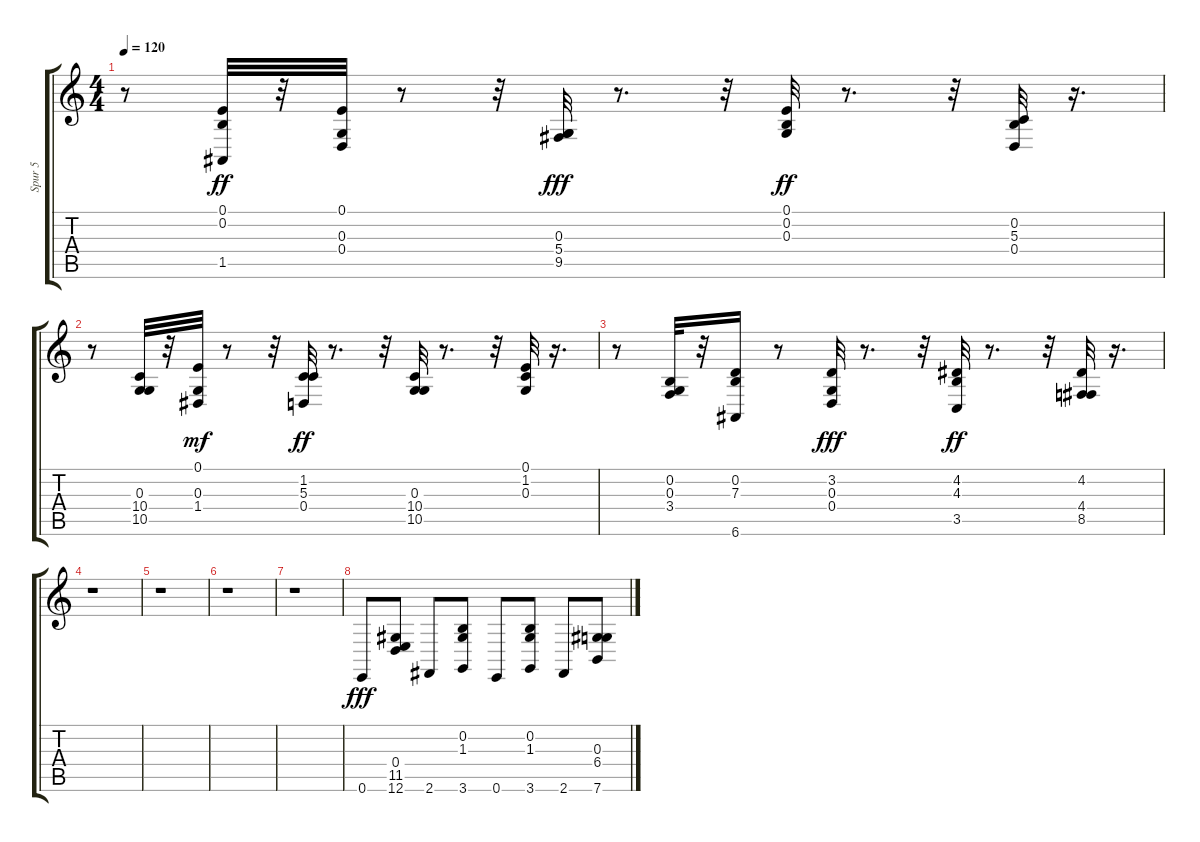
\track ("Spur 5" "Spur 5") {instrument electricgrandpiano}
\staff {score tabs}
\tuning (E4 B3 G3 D3 A2 E2) {hide}
\ts (4 4)
\tempo 120
\clef g2
\ks c
r.8{dy ff} (0.1 0.2 1.5).32 r.32 (0.1 0.3 0.4).32 r.8 r.32 (0.3 5.4 9.5).32{dy fff} r.8{d} r.32 (0.1 0.2 0.3).32{dy ff} r.8{d} r.32 (0.2 5.3 0.4).32 r.16{d} |
r.8 (0.3 10.4 10.5).32 r.32 (0.1 0.3 1.4).32{dy mf} r.8 r.32 (1.2 5.3 0.4).32{dy ff} r.8{d} r.32 (0.3 10.4 10.5).32 r.8{d} r.32 (0.1 1.2 0.3).32 r.16{d} |
r.8 (0.2 0.3 3.4).32 r.32 (0.2 7.3 6.6).16 r.8 (3.2 0.3 0.4).32{dy fff} r.8{d} r.32 (4.2 4.3 3.5).32{dy ff} r.8{d} r.32 (4.2 4.4 8.5).32 r.16{d} |
r.1 |
r.1 |
r.1 |
r.1 |
0.6.8{dy fff volume 11} (0.4 11.5 12.6).8 2.6.8 (0.2 1.3 3.6).8 0.6.8 (0.2 1.3 3.6).8 2.6.8 (0.3 6.4 7.6).8
